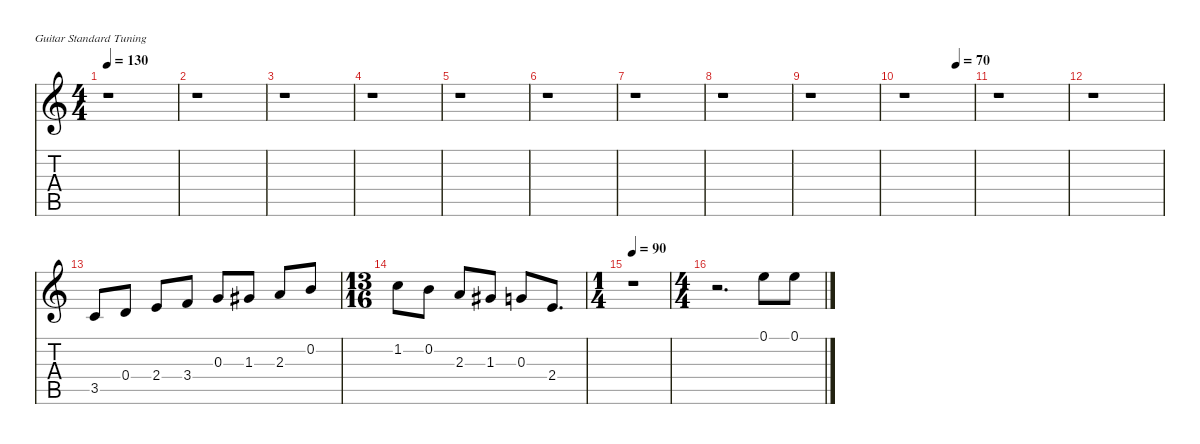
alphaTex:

\defaultSystemsLayout 4
\hideDynamics
\bracketExtendMode nobrackets
\singleTrackTrackNamePolicy hidden
\multiTrackTrackNamePolicy hidden
\firstSystemTrackNameMode fullname
\firstSystemTrackNameOrientation horizontal
\otherSystemsTrackNameOrientation horizontal
\track ("clean guitar" "s.guit.") {instrument acousticguitarsteel}
\staff {score tabs}
\tuning (E4 B3 G3 D3 A2 E2)
\ts (4 4)
\tempo 130
\clef g2
\ks c
r.1{dy f beam Down} |
r.1{beam Down} |
r.1{beam Down} |
r.1{beam Down} |
r.1{beam Down} |
r.1{beam Down} |
r.1{beam Down} |
r.1{beam Down} |
r.1{beam Down} |
\tempo (70 0.75)
r.1{beam Down} |
r.1{beam Down} |
r.1{beam Down} |
3.5.8{beam Up} 0.4.8{beam Up} 2.4.8{beam Up} 3.4.8{beam Up} 0.3.8{beam Up} 1.3{acc #}.8{beam Up} 2.3.8{beam Up} 0.2.8{beam Up} |
\ts (13 16)
1.2.8{beam Down} 0.2.8{beam Down} 2.3.8{beam Up} 1.3{acc #}.8{beam Up} 0.3.8{beam Up} 2.4.8{d beam Up} |
\ts (1 4)
\tempo 90
r.1{beam Down} |
\ts (4 4)
r.2{d beam Down} 0.1.8{beam Down} 0.1.8{beam Down}
